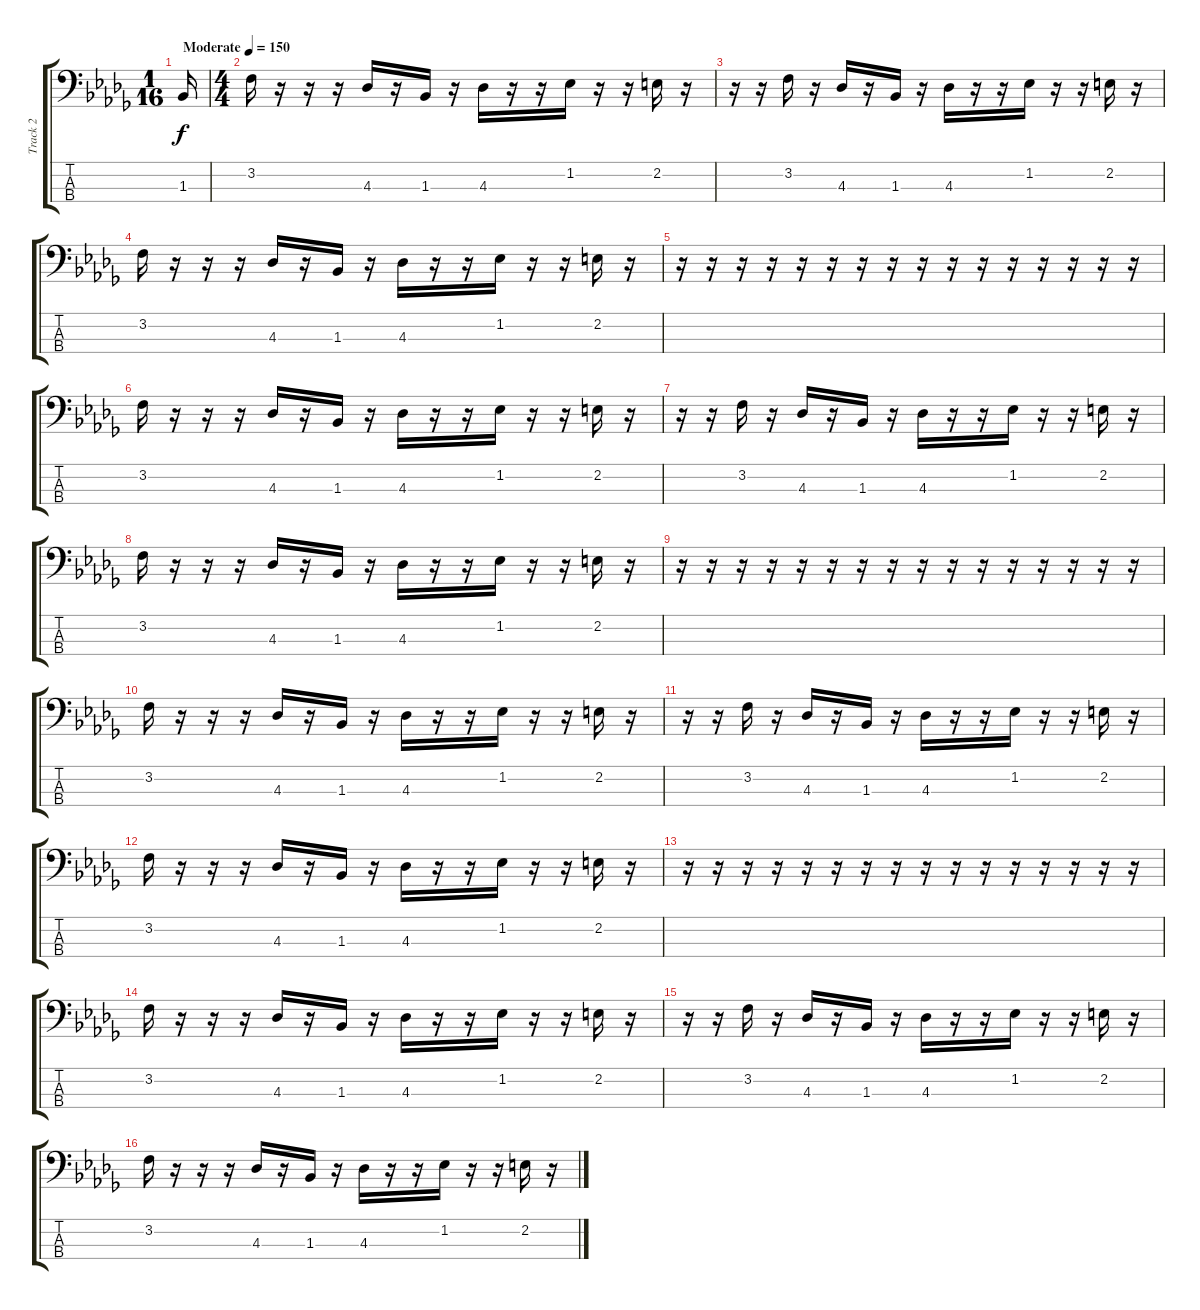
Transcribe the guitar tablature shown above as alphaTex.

\track ("Track 2" "Track 2") {instrument electricbassfinger}
\staff {score tabs}
\tuning (G2 D2 A1 E1) {hide}
\ts (1 16)
\tempo (150 "Moderate")
\clef f4
\ks bbminor
1.3.16{dy f instrument electricbassfinger} |
\ts (4 4)
3.2.16 r.16 r.16 r.16 4.3.16 r.16 1.3.16 r.16 4.3.16 r.16 r.16 1.2.16 r.16 r.16 2.2.16 r.16 |
r.16 r.16 3.2.16 r.16 4.3.16 r.16 1.3.16 r.16 4.3.16 r.16 r.16 1.2.16 r.16 r.16 2.2.16 r.16 |
3.2.16 r.16 r.16 r.16 4.3.16 r.16 1.3.16 r.16 4.3.16 r.16 r.16 1.2.16 r.16 r.16 2.2.16 r.16 |
r.16 r.16 r.16 r.16 r.16 r.16 r.16 r.16 r.16 r.16 r.16 r.16 r.16 r.16 r.16 r.16 |
3.2.16 r.16 r.16 r.16 4.3.16 r.16 1.3.16 r.16 4.3.16 r.16 r.16 1.2.16 r.16 r.16 2.2.16 r.16 |
r.16 r.16 3.2.16 r.16 4.3.16 r.16 1.3.16 r.16 4.3.16 r.16 r.16 1.2.16 r.16 r.16 2.2.16 r.16 |
3.2.16 r.16 r.16 r.16 4.3.16 r.16 1.3.16 r.16 4.3.16 r.16 r.16 1.2.16 r.16 r.16 2.2.16 r.16 |
r.16 r.16 r.16 r.16 r.16 r.16 r.16 r.16 r.16 r.16 r.16 r.16 r.16 r.16 r.16 r.16 |
3.2.16 r.16 r.16 r.16 4.3.16 r.16 1.3.16 r.16 4.3.16 r.16 r.16 1.2.16 r.16 r.16 2.2.16 r.16 |
r.16 r.16 3.2.16 r.16 4.3.16 r.16 1.3.16 r.16 4.3.16 r.16 r.16 1.2.16 r.16 r.16 2.2.16 r.16 |
3.2.16 r.16 r.16 r.16 4.3.16 r.16 1.3.16 r.16 4.3.16 r.16 r.16 1.2.16 r.16 r.16 2.2.16 r.16 |
r.16 r.16 r.16 r.16 r.16 r.16 r.16 r.16 r.16 r.16 r.16 r.16 r.16 r.16 r.16 r.16 |
3.2.16 r.16 r.16 r.16 4.3.16 r.16 1.3.16 r.16 4.3.16 r.16 r.16 1.2.16 r.16 r.16 2.2.16 r.16 |
r.16 r.16 3.2.16 r.16 4.3.16 r.16 1.3.16 r.16 4.3.16 r.16 r.16 1.2.16 r.16 r.16 2.2.16 r.16 |
3.2.16 r.16 r.16 r.16 4.3.16 r.16 1.3.16 r.16 4.3.16 r.16 r.16 1.2.16 r.16 r.16 2.2.16 r.16
